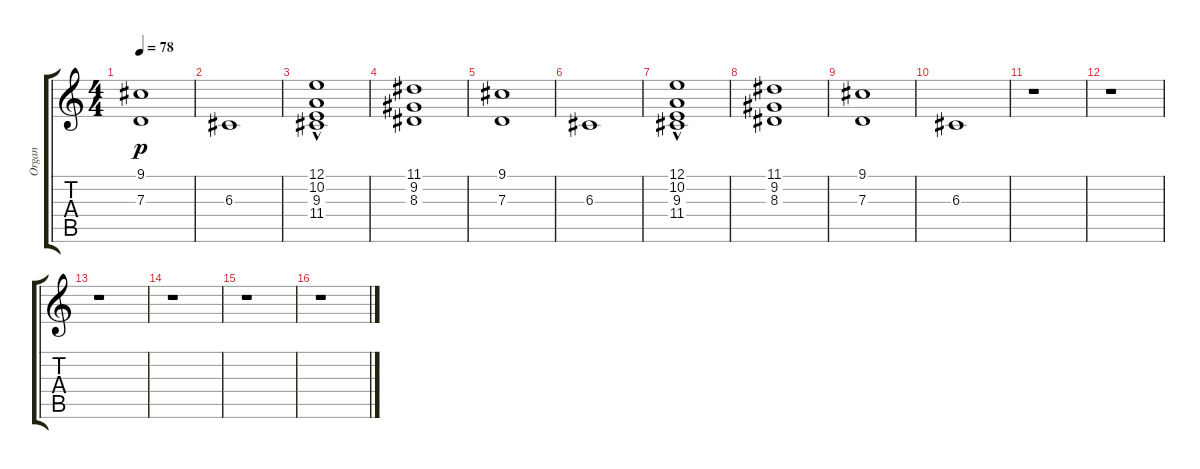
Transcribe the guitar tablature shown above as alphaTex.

\track ("Organ" "Organ") {instrument drawbarorgan}
\staff {score tabs}
\tuning (E4 B3 G3 D3 A2 E2) {hide}
\ts (4 4)
\tempo 78
\clef g2
\ks c
(9.1 7.3).1{dy p} |
6.3.1 |
(12.1{hac} 10.2 9.3 11.4).1 |
(11.1 9.2 8.3).1 |
(9.1 7.3).1 |
6.3.1 |
(12.1{hac} 10.2 9.3 11.4).1 |
(11.1 9.2 8.3).1 |
(9.1 7.3).1 |
6.3.1 |
r.1 |
r.1 |
r.1 |
r.1 |
r.1 |
r.1
